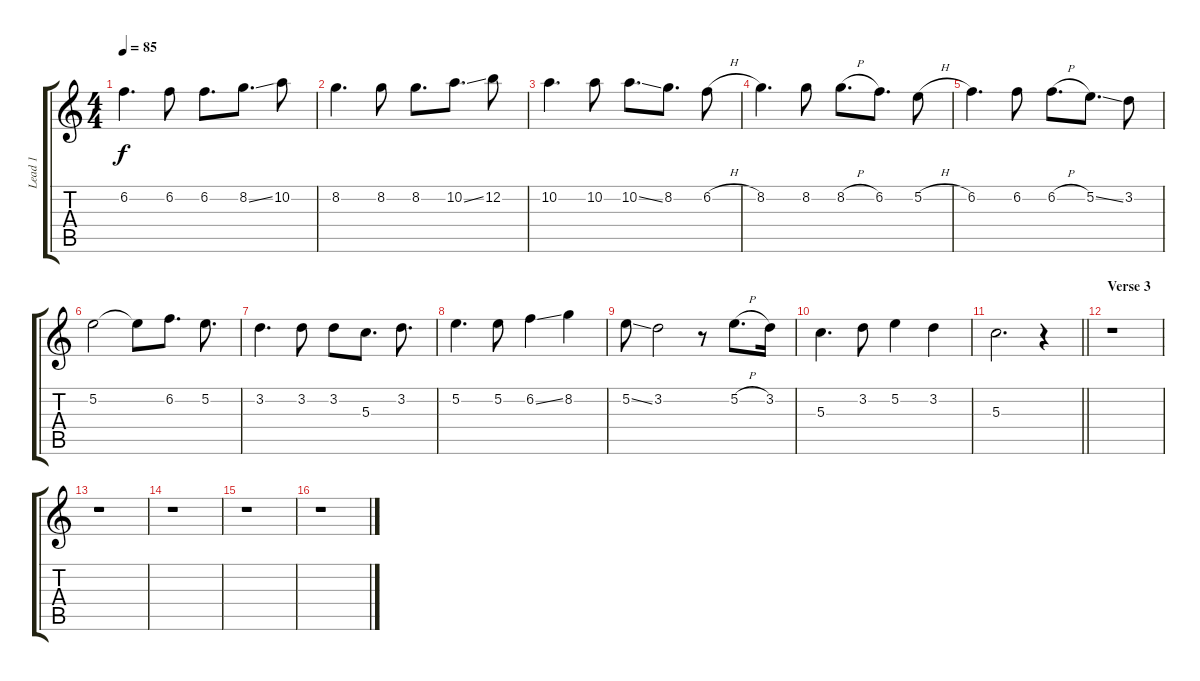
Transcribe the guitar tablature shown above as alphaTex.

\track ("Lead 1" "Lead 1") {instrument overdrivenguitar}
\staff {score tabs}
\tuning (E4 B3 G3 D3 A2 E2) {hide}
\ts (4 4)
\tempo 85
\clef g2
\ks c
6.2.4{d dy f} 6.2.8 6.2.8{d} 8.2{ss}.8{d} 10.2.8 |
8.2.4{d} 8.2.8 8.2.8{d} 10.2{ss}.8{d} 12.2.8 |
10.2.4{d} 10.2.8 10.2{ss}.8{d} 8.2.8{d} 6.2{h}.8 |
8.2.4{d} 8.2.8 8.2{h}.8{d} 6.2.8{d} 5.2{h}.8 |
6.2.4{d} 6.2.8 6.2{h}.8{d} 5.2{ss}.8{d} 3.2.8 |
5.2.2 5.2{t}.8 6.2.8{d} 5.2.8{d} |
3.2.4{d} 3.2.8 3.2.8 5.3.8{d} 3.2.8{d} |
5.2.4{d} 5.2.8 6.2{ss}.4 8.2.4 |
5.2{ss}.8 3.2.2 r.8 5.2{h}.8{d} 3.2.16 |
5.3.4{d} 3.2.8 5.2.4 3.2.4 |
\barLineRight lightlight
5.3.2{d volume 1} r.4 |
\section ("" "Verse 3")
r.1 |
r.1 |
r.1 |
r.1 |
r.1
